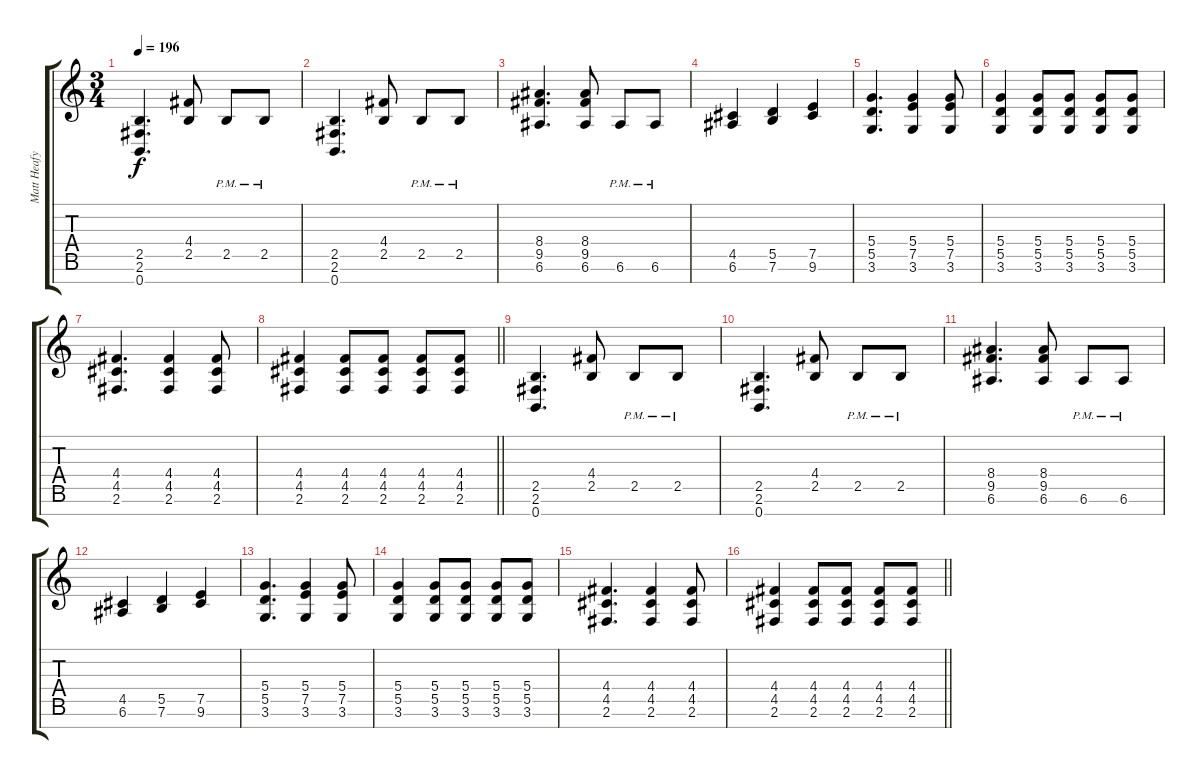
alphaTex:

\track ("Matt Heafy" "Matt Heafy") {instrument distortionguitar}
\staff {score tabs}
\tuning (E4 B3 G3 D3 A2 E2 B1) {hide}
\ts (3 4)
\tempo 196
\clef g2
\ks c
(2.5 2.6 0.7).4{d dy f} (4.4 2.5).8 2.5{pm}.8 2.5{pm}.8 |
(2.5 2.6 0.7).4{d} (4.4 2.5).8 2.5{pm}.8 2.5{pm}.8 |
(8.4 9.5 6.6).4{d} (8.4 9.5 6.6).8 6.6{pm}.8 6.6{pm}.8 |
(4.5 6.6).4 (5.5 7.6).4 (7.5 9.6).4 |
(5.4 5.5 3.6).4{d} (5.4 7.5 3.6).4 (5.4 7.5 3.6).8 |
(5.4 5.5 3.6).4 (5.4 5.5 3.6).8 (5.4 5.5 3.6).8 (5.4 5.5 3.6).8 (5.4 5.5 3.6).8 |
(4.4 4.5 2.6).4{d} (4.4 4.5 2.6).4 (4.4 4.5 2.6).8 |
\barLineRight lightlight
(4.4 4.5 2.6).4 (4.4 4.5 2.6).8 (4.4 4.5 2.6).8 (4.4 4.5 2.6).8 (4.4 4.5 2.6).8 |
(2.5 2.6 0.7).4{d} (4.4 2.5).8 2.5{pm}.8 2.5{pm}.8 |
(2.5 2.6 0.7).4{d} (4.4 2.5).8 2.5{pm}.8 2.5{pm}.8 |
(8.4 9.5 6.6).4{d} (8.4 9.5 6.6).8 6.6{pm}.8 6.6{pm}.8 |
(4.5 6.6).4 (5.5 7.6).4 (7.5 9.6).4 |
(5.4 5.5 3.6).4{d} (5.4 7.5 3.6).4 (5.4 7.5 3.6).8 |
(5.4 5.5 3.6).4 (5.4 5.5 3.6).8 (5.4 5.5 3.6).8 (5.4 5.5 3.6).8 (5.4 5.5 3.6).8 |
(4.4 4.5 2.6).4{d} (4.4 4.5 2.6).4 (4.4 4.5 2.6).8 |
\barLineRight lightlight
(4.4 4.5 2.6).4 (4.4 4.5 2.6).8 (4.4 4.5 2.6).8 (4.4 4.5 2.6).8 (4.4 4.5 2.6).8
